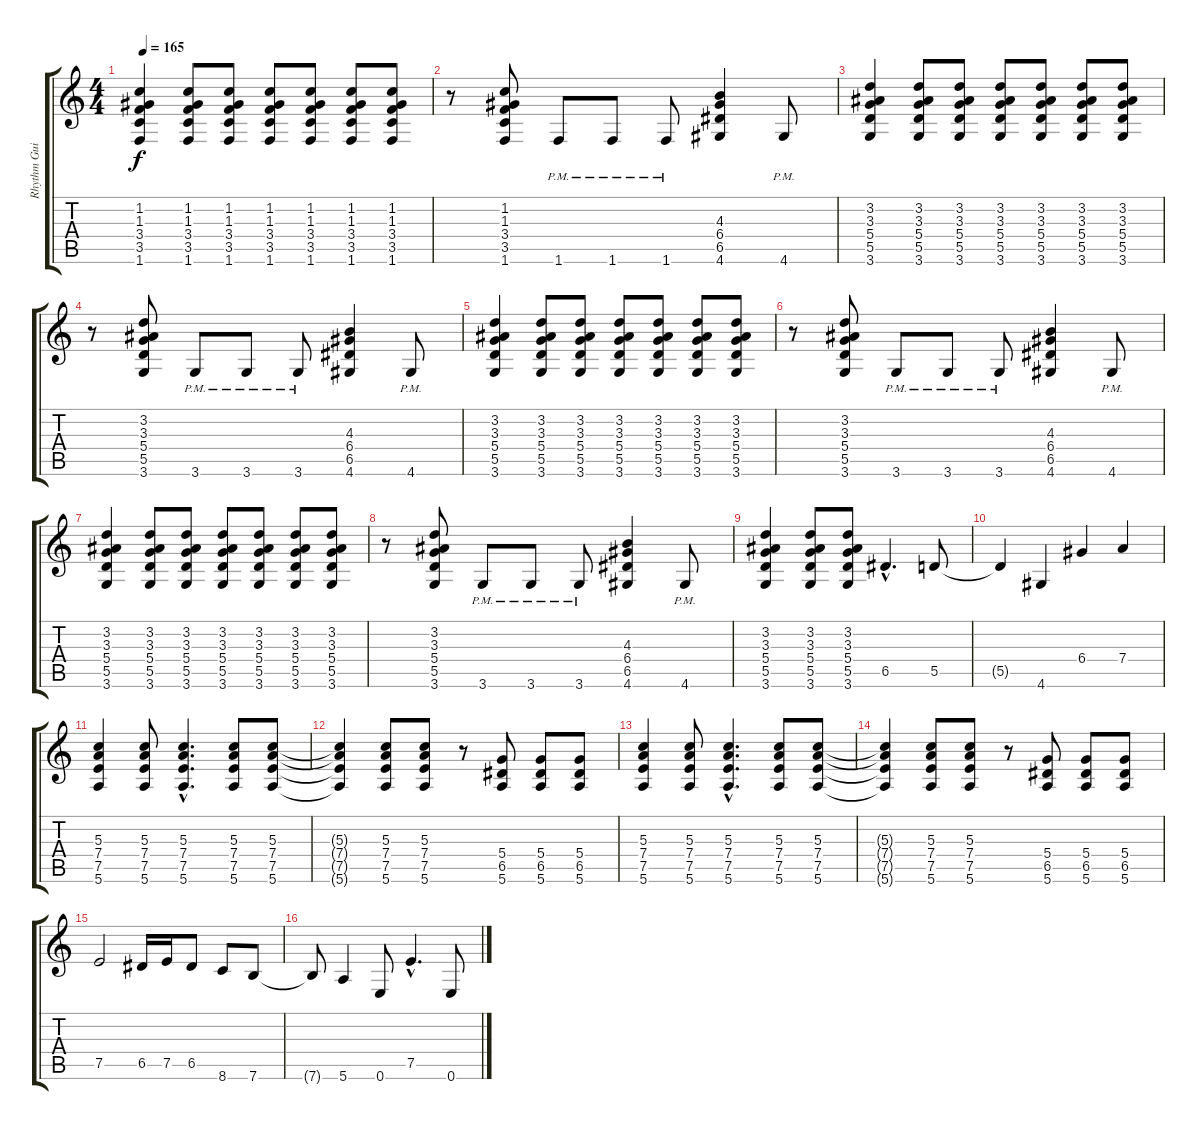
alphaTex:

\track ("Rhythm Guitar II" "Rhythm Gui") {instrument distortionguitar}
\staff {score tabs}
\tuning (E4 B3 G3 D3 A2 E2) {hide}
\ts (4 4)
\tempo 165
\clef g2
\ks c
(1.2 1.3 3.4 3.5 1.6).4{dy f} (1.2 1.3 3.4 3.5 1.6).8 (1.2 1.3 3.4 3.5 1.6).8 (1.2 1.3 3.4 3.5 1.6).8 (1.2 1.3 3.4 3.5 1.6).8 (1.2 1.3 3.4 3.5 1.6).8 (1.2 1.3 3.4 3.5 1.6).8 |
r.8 (1.2 1.3 3.4 3.5 1.6).8 1.6{pm}.8 1.6{pm}.8 1.6{pm}.8 (4.3 6.4 6.5 4.6).4 4.6{pm}.8 |
(3.2 3.3 5.4 5.5 3.6).4 (3.2 3.3 5.4 5.5 3.6).8 (3.2 3.3 5.4 5.5 3.6).8 (3.2 3.3 5.4 5.5 3.6).8 (3.2 3.3 5.4 5.5 3.6).8 (3.2 3.3 5.4 5.5 3.6).8 (3.2 3.3 5.4 5.5 3.6).8 |
r.8 (3.2 3.3 5.4 5.5 3.6).8 3.6{pm}.8 3.6{pm}.8 3.6{pm}.8 (4.3 6.4 6.5 4.6).4 4.6{pm}.8 |
(3.2 3.3 5.4 5.5 3.6).4 (3.2 3.3 5.4 5.5 3.6).8 (3.2 3.3 5.4 5.5 3.6).8 (3.2 3.3 5.4 5.5 3.6).8 (3.2 3.3 5.4 5.5 3.6).8 (3.2 3.3 5.4 5.5 3.6).8 (3.2 3.3 5.4 5.5 3.6).8 |
r.8 (3.2 3.3 5.4 5.5 3.6).8 3.6{pm}.8 3.6{pm}.8 3.6{pm}.8 (4.3 6.4 6.5 4.6).4 4.6{pm}.8 |
(3.2 3.3 5.4 5.5 3.6).4 (3.2 3.3 5.4 5.5 3.6).8 (3.2 3.3 5.4 5.5 3.6).8 (3.2 3.3 5.4 5.5 3.6).8 (3.2 3.3 5.4 5.5 3.6).8 (3.2 3.3 5.4 5.5 3.6).8 (3.2 3.3 5.4 5.5 3.6).8 |
r.8 (3.2 3.3 5.4 5.5 3.6).8 3.6{pm}.8 3.6{pm}.8 3.6{pm}.8 (4.3 6.4 6.5 4.6).4 4.6{pm}.8 |
(3.2 3.3 5.4 5.5 3.6).4 (3.2 3.3 5.4 5.5 3.6).8 (3.2 3.3 5.4 5.5 3.6).8 6.5{hac}.4{d} 5.5.8 |
5.5{t}.4 4.6.4 6.4.4 7.4.4 |
(5.3 7.4 7.5 5.6).4 (5.3 7.4 7.5 5.6).8 (5.3{hac} 7.4{hac} 7.5{hac} 5.6{hac}).4{d} (5.3 7.4 7.5 5.6).8 (5.3 7.4 7.5 5.6).8 |
(5.3{t} 7.4{t} 7.5{t} 5.6{t}).4 (5.3 7.4 7.5 5.6).8 (5.3 7.4 7.5 5.6).8 r.8 (5.4 6.5 5.6).8 (5.4 6.5 5.6).8 (5.4 6.5 5.6).8 |
(5.3 7.4 7.5 5.6).4 (5.3 7.4 7.5 5.6).8 (5.3{hac} 7.4{hac} 7.5{hac} 5.6{hac}).4{d} (5.3 7.4 7.5 5.6).8 (5.3 7.4 7.5 5.6).8 |
(5.3{t} 7.4{t} 7.5{t} 5.6{t}).4 (5.3 7.4 7.5 5.6).8 (5.3 7.4 7.5 5.6).8 r.8 (5.4 6.5 5.6).8 (5.4 6.5 5.6).8 (5.4 6.5 5.6).8 |
7.5.2 6.5.16 7.5.16 6.5.8 8.6.8 7.6.8 |
7.6{t}.8 5.6.4 0.6.8 7.5{hac}.4{d} 0.6.8
